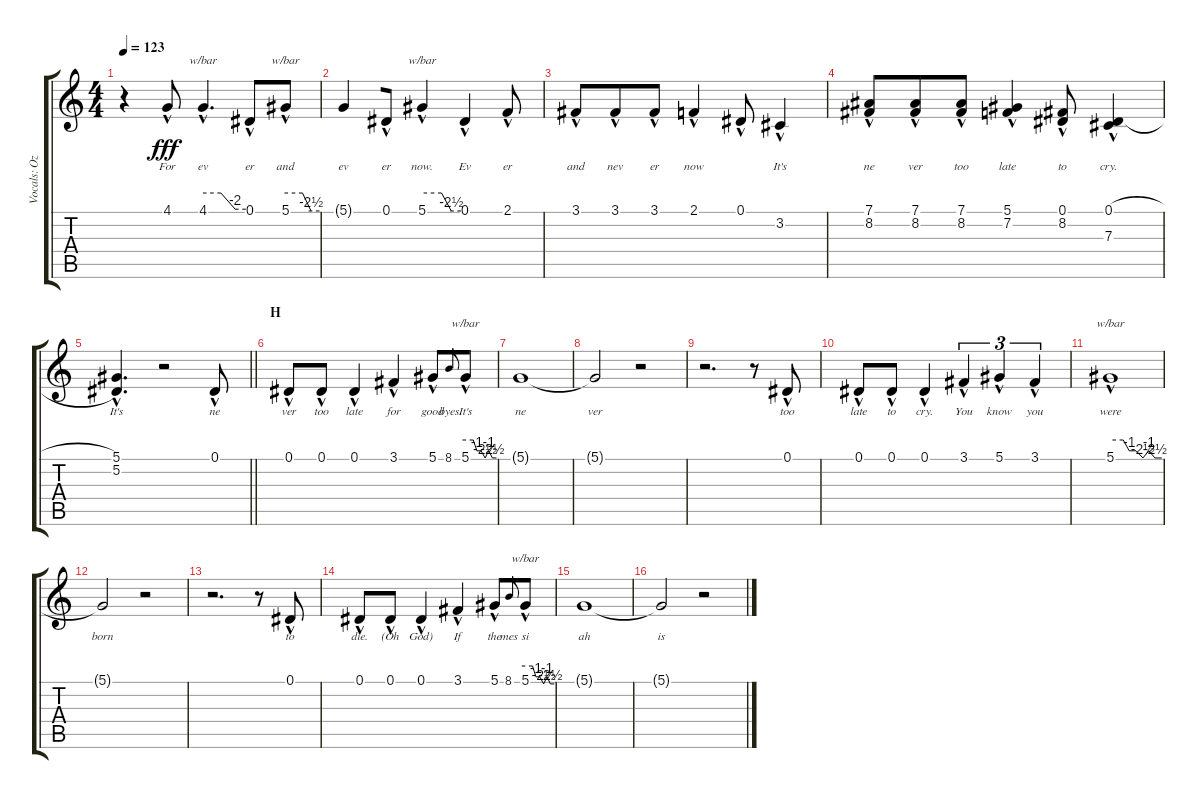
\track ("Vocals: Ozzy" "Vocals: Oz") {instrument lead2sawtooth}
\staff {score tabs}
\tuning (Eb4 Bb3 Gb3 Db3 Ab2 Eb2) {hide}
\ts (4 4)
\tempo 123
\clef g2
\ks c
r.4{dy fff} 4.1{hac}.8{lyrics (0 "For") lyrics (1 "") lyrics (2 "") lyrics (3 "") lyrics (4 "")} 4.1{hac}.4{d tbe (custom default 0 0 25 0 45 -8 60 -8) lyrics (0 "ev") lyrics (1 "") lyrics (2 "") lyrics (3 "") lyrics (4 "") beam merge} 0.1{hac}.8{lyrics (0 "er") lyrics (1 "") lyrics (2 "") lyrics (3 "") lyrics (4 "")} 5.1{hac}.8{tbe (custom default 0 0 30 0 45 -10 60 -10) lyrics (0 "and") lyrics (1 "") lyrics (2 "") lyrics (3 "") lyrics (4 "")} |
5.1{t}.4{lyrics (0 "ev") lyrics (1 "") lyrics (2 "") lyrics (3 "") lyrics (4 "") beam merge} 0.1{hac}.8{lyrics (0 "er") lyrics (1 "") lyrics (2 "") lyrics (3 "") lyrics (4 "")} 5.1{hac}.4{tbe (custom default 0 0 30 0 45 -10 60 -10) lyrics (0 "now.") lyrics (1 "") lyrics (2 "") lyrics (3 "") lyrics (4 "")} 0.1{hac}.4{lyrics (0 "Ev") lyrics (1 "") lyrics (2 "") lyrics (3 "") lyrics (4 "")} 2.1{hac}.8{lyrics (0 "er") lyrics (1 "") lyrics (2 "") lyrics (3 "") lyrics (4 "")} |
3.1{hac}.8{lyrics (0 "and") lyrics (1 "") lyrics (2 "") lyrics (3 "") lyrics (4 "")} 3.1{hac}.8{lyrics (0 "nev") lyrics (1 "") lyrics (2 "") lyrics (3 "") lyrics (4 "") beam merge} 3.1{hac}.8{lyrics (0 "er") lyrics (1 "") lyrics (2 "") lyrics (3 "") lyrics (4 "")} 2.1{hac}.4{lyrics (0 "now") lyrics (1 "") lyrics (2 "") lyrics (3 "") lyrics (4 "")} 0.1{hac}.8{lyrics (0 "") lyrics (1 "") lyrics (2 "") lyrics (3 "") lyrics (4 "")} 3.2{hac}.4{lyrics (0 "It's") lyrics (1 "") lyrics (2 "") lyrics (3 "") lyrics (4 "")} |
(7.1{hac} 8.2{hac}).8{lyrics (0 "ne") lyrics (1 "") lyrics (2 "") lyrics (3 "") lyrics (4 "")} (7.1{hac} 8.2{hac}).8{lyrics (0 "ver") lyrics (1 "") lyrics (2 "") lyrics (3 "") lyrics (4 "") beam merge} (7.1{hac} 8.2{hac}).8{lyrics (0 "too") lyrics (1 "") lyrics (2 "") lyrics (3 "") lyrics (4 "")} (5.1{hac} 7.2{hac}).4{lyrics (0 "late") lyrics (1 "") lyrics (2 "") lyrics (3 "") lyrics (4 "")} (0.1{hac} 8.2{hac}).8{lyrics (0 "to") lyrics (1 "") lyrics (2 "") lyrics (3 "") lyrics (4 "")} (0.1{h hac} 7.3{hac}).4{lyrics (0 "cry.") lyrics (1 "") lyrics (2 "") lyrics (3 "") lyrics (4 "")} |
\barLineRight lightlight
(5.1{hac} 5.2{hac}).4{d lyrics (0 "It's") lyrics (1 "") lyrics (2 "") lyrics (3 "") lyrics (4 "")} r.2 0.1{hac}.8{lyrics (0 "ne") lyrics (1 "") lyrics (2 "") lyrics (3 "") lyrics (4 "")} |
\section ("" "H")
0.1{hac}.8{lyrics (0 "ver") lyrics (1 "") lyrics (2 "") lyrics (3 "") lyrics (4 "")} 0.1{hac}.8{lyrics (0 "too") lyrics (1 "") lyrics (2 "") lyrics (3 "") lyrics (4 "")} 0.1{hac}.4{lyrics (0 "late") lyrics (1 "") lyrics (2 "") lyrics (3 "") lyrics (4 "")} 3.1{hac}.4{lyrics (0 "for") lyrics (1 "") lyrics (2 "") lyrics (3 "") lyrics (4 "")} 5.1{hac}.8{lyrics (0 "good") lyrics (1 "") lyrics (2 "") lyrics (3 "") lyrics (4 "")} 8.1.8{lyrics (0 "byes") lyrics (1 "") lyrics (2 "") lyrics (3 "") lyrics (4 "") gr onbeat} 5.1{hac}.8{tbe (custom default 0 0 15 0 22 -4 30 -4 38 -10 45 -4 52 -10 60 -10) lyrics (0 "It's") lyrics (1 "") lyrics (2 "") lyrics (3 "") lyrics (4 "")} |
5.1{t}.1{lyrics (0 "ne") lyrics (1 "") lyrics (2 "") lyrics (3 "") lyrics (4 "")} |
5.1{t}.2{lyrics (0 "ver") lyrics (1 "") lyrics (2 "") lyrics (3 "") lyrics (4 "")} r.2 |
r.2{d} r.8 0.1{hac}.8{lyrics (0 "too") lyrics (1 "") lyrics (2 "") lyrics (3 "") lyrics (4 "")} |
0.1{hac}.8{lyrics (0 "late") lyrics (1 "") lyrics (2 "") lyrics (3 "") lyrics (4 "")} 0.1{hac}.8{lyrics (0 "to") lyrics (1 "") lyrics (2 "") lyrics (3 "") lyrics (4 "")} 0.1{hac}.4{lyrics (0 "cry.") lyrics (1 "") lyrics (2 "") lyrics (3 "") lyrics (4 "")} 3.1{hac}.4{tu (3 2) lyrics (0 "You") lyrics (1 "") lyrics (2 "") lyrics (3 "") lyrics (4 "")} 5.1{hac}.4{tu (3 2) lyrics (0 "know") lyrics (1 "") lyrics (2 "") lyrics (3 "") lyrics (4 "")} 3.1{hac}.4{tu (3 2) lyrics (0 "you") lyrics (1 "") lyrics (2 "") lyrics (3 "") lyrics (4 "")} |
5.1{hac}.1{tbe (custom default 0 0 15 0 22 -4 30 -4 38 -10 45 -4 52 -10 60 -10) lyrics (0 "were") lyrics (1 "") lyrics (2 "") lyrics (3 "") lyrics (4 "")} |
5.1{t}.2{lyrics (0 "born") lyrics (1 "") lyrics (2 "") lyrics (3 "") lyrics (4 "")} r.2 |
r.2{d} r.8 0.1{hac}.8{lyrics (0 "to") lyrics (1 "") lyrics (2 "") lyrics (3 "") lyrics (4 "")} |
0.1{hac}.8{lyrics (0 "die.") lyrics (1 "") lyrics (2 "") lyrics (3 "") lyrics (4 "")} 0.1{hac}.8{lyrics (0 "(Oh") lyrics (1 "") lyrics (2 "") lyrics (3 "") lyrics (4 "")} 0.1{hac}.4{lyrics (0 "God)") lyrics (1 "") lyrics (2 "") lyrics (3 "") lyrics (4 "")} 3.1{hac}.4{lyrics (0 "If") lyrics (1 "") lyrics (2 "") lyrics (3 "") lyrics (4 "")} 5.1{hac}.8{lyrics (0 "the") lyrics (1 "") lyrics (2 "") lyrics (3 "") lyrics (4 "")} 8.1.8{lyrics (0 "mes") lyrics (1 "") lyrics (2 "") lyrics (3 "") lyrics (4 "") gr onbeat} 5.1{hac}.8{tbe (custom default 0 0 15 0 22 -4 30 -4 38 -10 45 -4 52 -10 60 -10) lyrics (0 "si") lyrics (1 "") lyrics (2 "") lyrics (3 "") lyrics (4 "")} |
5.1{t}.1{lyrics (0 "ah") lyrics (1 "") lyrics (2 "") lyrics (3 "") lyrics (4 "")} |
5.1{t}.2{lyrics (0 "is") lyrics (1 "") lyrics (2 "") lyrics (3 "") lyrics (4 "")} r.2
